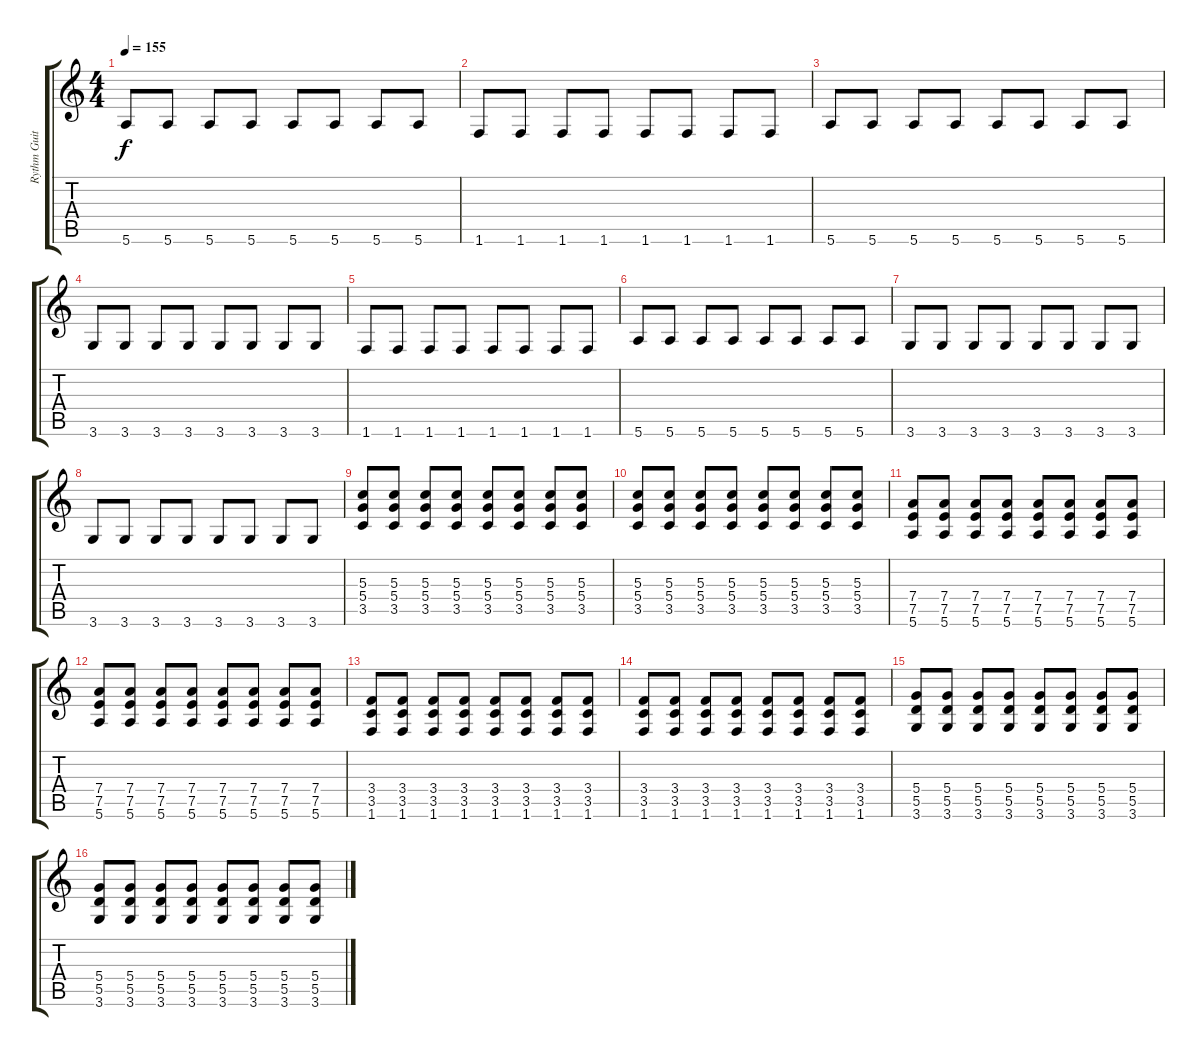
\track ("Rythm Guitar" "Rythm Guit") {instrument distortionguitar}
\staff {score tabs}
\tuning (E4 B3 G3 D3 A2 E2) {hide}
\ts (4 4)
\tempo 155
\clef g2
\ks c
5.6.8{dy f} 5.6.8 5.6.8 5.6.8 5.6.8 5.6.8 5.6.8 5.6.8 |
1.6.8 1.6.8 1.6.8 1.6.8 1.6.8 1.6.8 1.6.8 1.6.8 |
5.6.8 5.6.8 5.6.8 5.6.8 5.6.8 5.6.8 5.6.8 5.6.8 |
3.6.8 3.6.8 3.6.8 3.6.8 3.6.8 3.6.8 3.6.8 3.6.8 |
1.6.8 1.6.8 1.6.8 1.6.8 1.6.8 1.6.8 1.6.8 1.6.8 |
5.6.8 5.6.8 5.6.8 5.6.8 5.6.8 5.6.8 5.6.8 5.6.8 |
3.6.8 3.6.8 3.6.8 3.6.8 3.6.8 3.6.8 3.6.8 3.6.8 |
3.6.8 3.6.8 3.6.8 3.6.8 3.6.8 3.6.8 3.6.8 3.6.8 |
(5.3 5.4 3.5).8 (5.3 5.4 3.5).8 (5.3 5.4 3.5).8 (5.3 5.4 3.5).8 (5.3 5.4 3.5).8 (5.3 5.4 3.5).8 (5.3 5.4 3.5).8 (5.3 5.4 3.5).8 |
(5.3 5.4 3.5).8 (5.3 5.4 3.5).8 (5.3 5.4 3.5).8 (5.3 5.4 3.5).8 (5.3 5.4 3.5).8 (5.3 5.4 3.5).8 (5.3 5.4 3.5).8 (5.3 5.4 3.5).8 |
(7.4 7.5 5.6).8 (7.4 7.5 5.6).8 (7.4 7.5 5.6).8 (7.4 7.5 5.6).8 (7.4 7.5 5.6).8 (7.4 7.5 5.6).8 (7.4 7.5 5.6).8 (7.4 7.5 5.6).8 |
(7.4 7.5 5.6).8 (7.4 7.5 5.6).8 (7.4 7.5 5.6).8 (7.4 7.5 5.6).8 (7.4 7.5 5.6).8 (7.4 7.5 5.6).8 (7.4 7.5 5.6).8 (7.4 7.5 5.6).8 |
(3.4 3.5 1.6).8 (3.4 3.5 1.6).8 (3.4 3.5 1.6).8 (3.4 3.5 1.6).8 (3.4 3.5 1.6).8 (3.4 3.5 1.6).8 (3.4 3.5 1.6).8 (3.4 3.5 1.6).8 |
(3.4 3.5 1.6).8 (3.4 3.5 1.6).8 (3.4 3.5 1.6).8 (3.4 3.5 1.6).8 (3.4 3.5 1.6).8 (3.4 3.5 1.6).8 (3.4 3.5 1.6).8 (3.4 3.5 1.6).8 |
(5.4 5.5 3.6).8 (5.4 5.5 3.6).8 (5.4 5.5 3.6).8 (5.4 5.5 3.6).8 (5.4 5.5 3.6).8 (5.4 5.5 3.6).8 (5.4 5.5 3.6).8 (5.4 5.5 3.6).8 |
(5.4 5.5 3.6).8 (5.4 5.5 3.6).8 (5.4 5.5 3.6).8 (5.4 5.5 3.6).8 (5.4 5.5 3.6).8 (5.4 5.5 3.6).8 (5.4 5.5 3.6).8 (5.4 5.5 3.6).8
